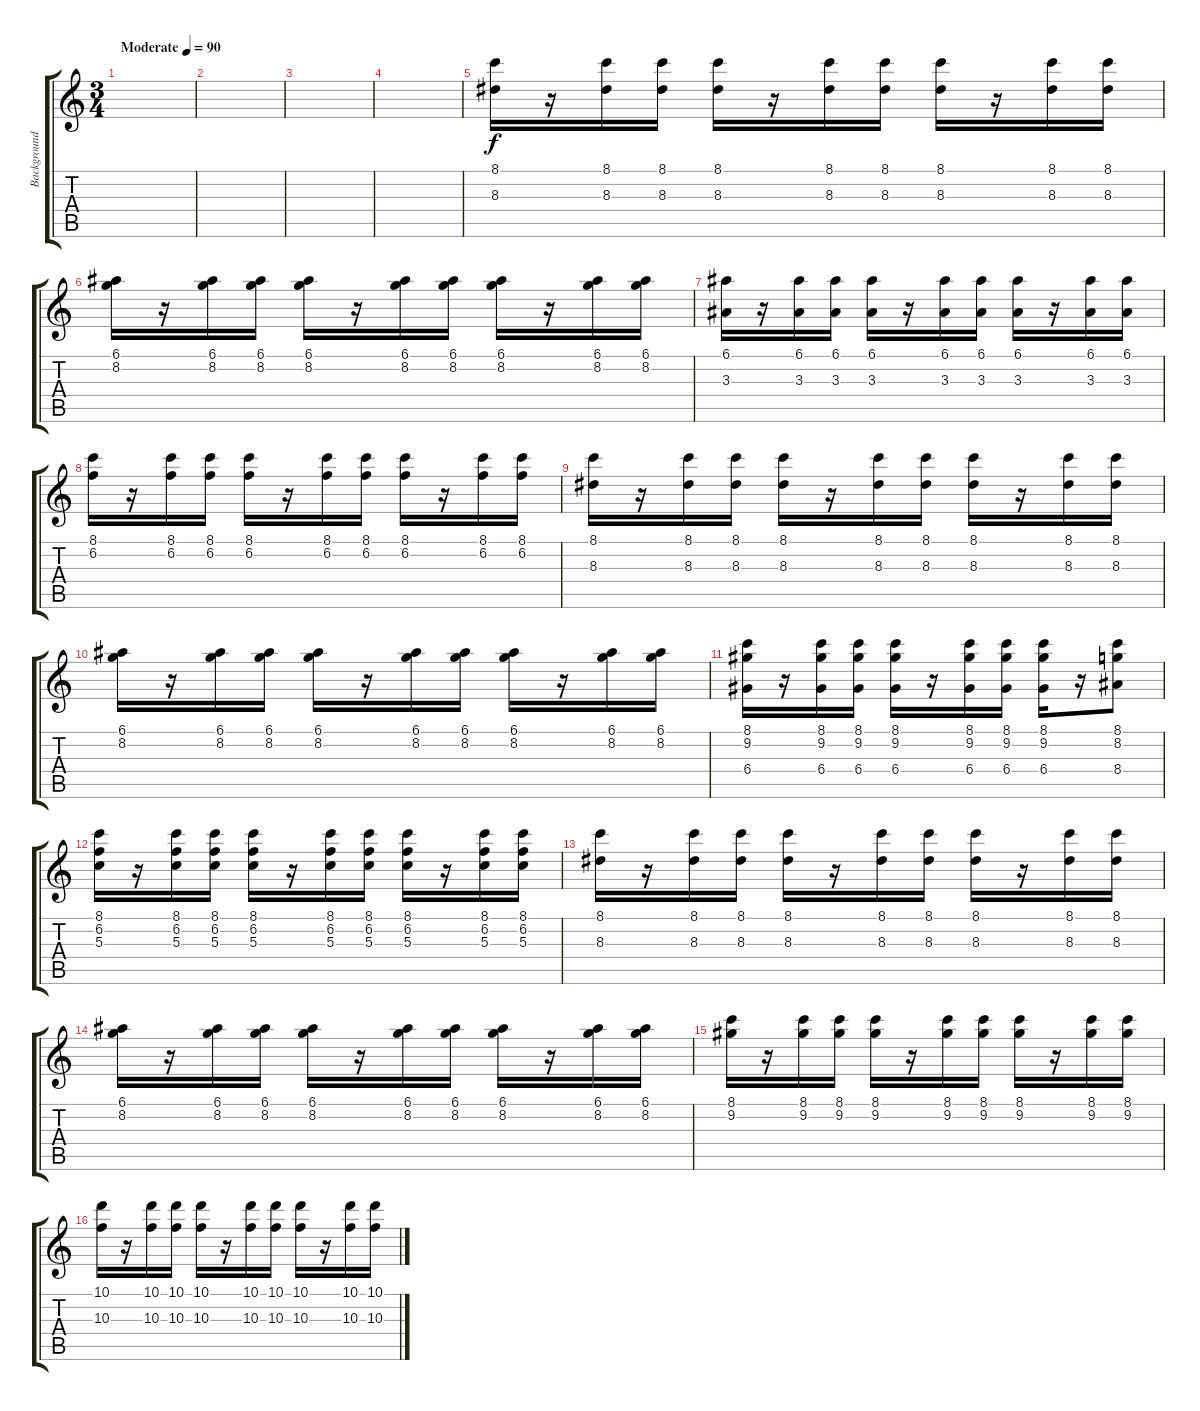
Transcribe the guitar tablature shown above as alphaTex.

\track ("Background" "Background") {instrument acousticguitarsteel}
\staff {score tabs}
\tuning (E4 B3 G3 D3 A2 E2) {hide}
\ts (3 4)
\tempo (90 "Moderate")
\clef g2
\ks c
|
|
|
|
(8.1 8.3).16 r.16 (8.1 8.3).16 (8.1 8.3).16 (8.1 8.3).16 r.16 (8.1 8.3).16 (8.1 8.3).16 (8.1 8.3).16 r.16 (8.1 8.3).16 (8.1 8.3).16 |
(6.1 8.2).16 r.16 (6.1 8.2).16 (6.1 8.2).16 (6.1 8.2).16 r.16 (6.1 8.2).16 (6.1 8.2).16 (6.1 8.2).16 r.16 (6.1 8.2).16 (6.1 8.2).16 |
(6.1 3.3).16 r.16 (6.1 3.3).16 (6.1 3.3).16 (6.1 3.3).16 r.16 (6.1 3.3).16 (6.1 3.3).16 (6.1 3.3).16 r.16 (6.1 3.3).16 (6.1 3.3).16 |
(8.1 6.2).16 r.16 (8.1 6.2).16 (8.1 6.2).16 (8.1 6.2).16 r.16 (8.1 6.2).16 (8.1 6.2).16 (8.1 6.2).16 r.16 (8.1 6.2).16 (8.1 6.2).16 |
(8.1 8.3).16 r.16 (8.1 8.3).16 (8.1 8.3).16 (8.1 8.3).16 r.16 (8.1 8.3).16 (8.1 8.3).16 (8.1 8.3).16 r.16 (8.1 8.3).16 (8.1 8.3).16 |
(6.1 8.2).16 r.16 (6.1 8.2).16 (6.1 8.2).16 (6.1 8.2).16 r.16 (6.1 8.2).16 (6.1 8.2).16 (6.1 8.2).16 r.16 (6.1 8.2).16 (6.1 8.2).16 |
(8.1 9.2 6.4).16 r.16 (8.1 9.2 6.4).16 (8.1 9.2 6.4).16 (8.1 9.2 6.4).16 r.16 (8.1 9.2 6.4).16 (8.1 9.2 6.4).16 (8.1 9.2 6.4).16 r.16 (8.1 8.2 8.4).8 |
(8.1 6.2 5.3).16 r.16 (8.1 6.2 5.3).16 (8.1 6.2 5.3).16 (8.1 6.2 5.3).16 r.16 (8.1 6.2 5.3).16 (8.1 6.2 5.3).16 (8.1 6.2 5.3).16 r.16 (8.1 6.2 5.3).16 (8.1 6.2 5.3).16 |
(8.1 8.3).16 r.16 (8.1 8.3).16 (8.1 8.3).16 (8.1 8.3).16 r.16 (8.1 8.3).16 (8.1 8.3).16 (8.1 8.3).16 r.16 (8.1 8.3).16 (8.1 8.3).16 |
(6.1 8.2).16 r.16 (6.1 8.2).16 (6.1 8.2).16 (6.1 8.2).16 r.16 (6.1 8.2).16 (6.1 8.2).16 (6.1 8.2).16 r.16 (6.1 8.2).16 (6.1 8.2).16 |
(8.1 9.2).16 r.16 (8.1 9.2).16 (8.1 9.2).16 (8.1 9.2).16 r.16 (8.1 9.2).16 (8.1 9.2).16 (8.1 9.2).16 r.16 (8.1 9.2).16 (8.1 9.2).16 |
(10.1 10.3).16 r.16 (10.1 10.3).16 (10.1 10.3).16 (10.1 10.3).16 r.16 (10.1 10.3).16 (10.1 10.3).16 (10.1 10.3).16 r.16 (10.1 10.3).16 (10.1 10.3).16
